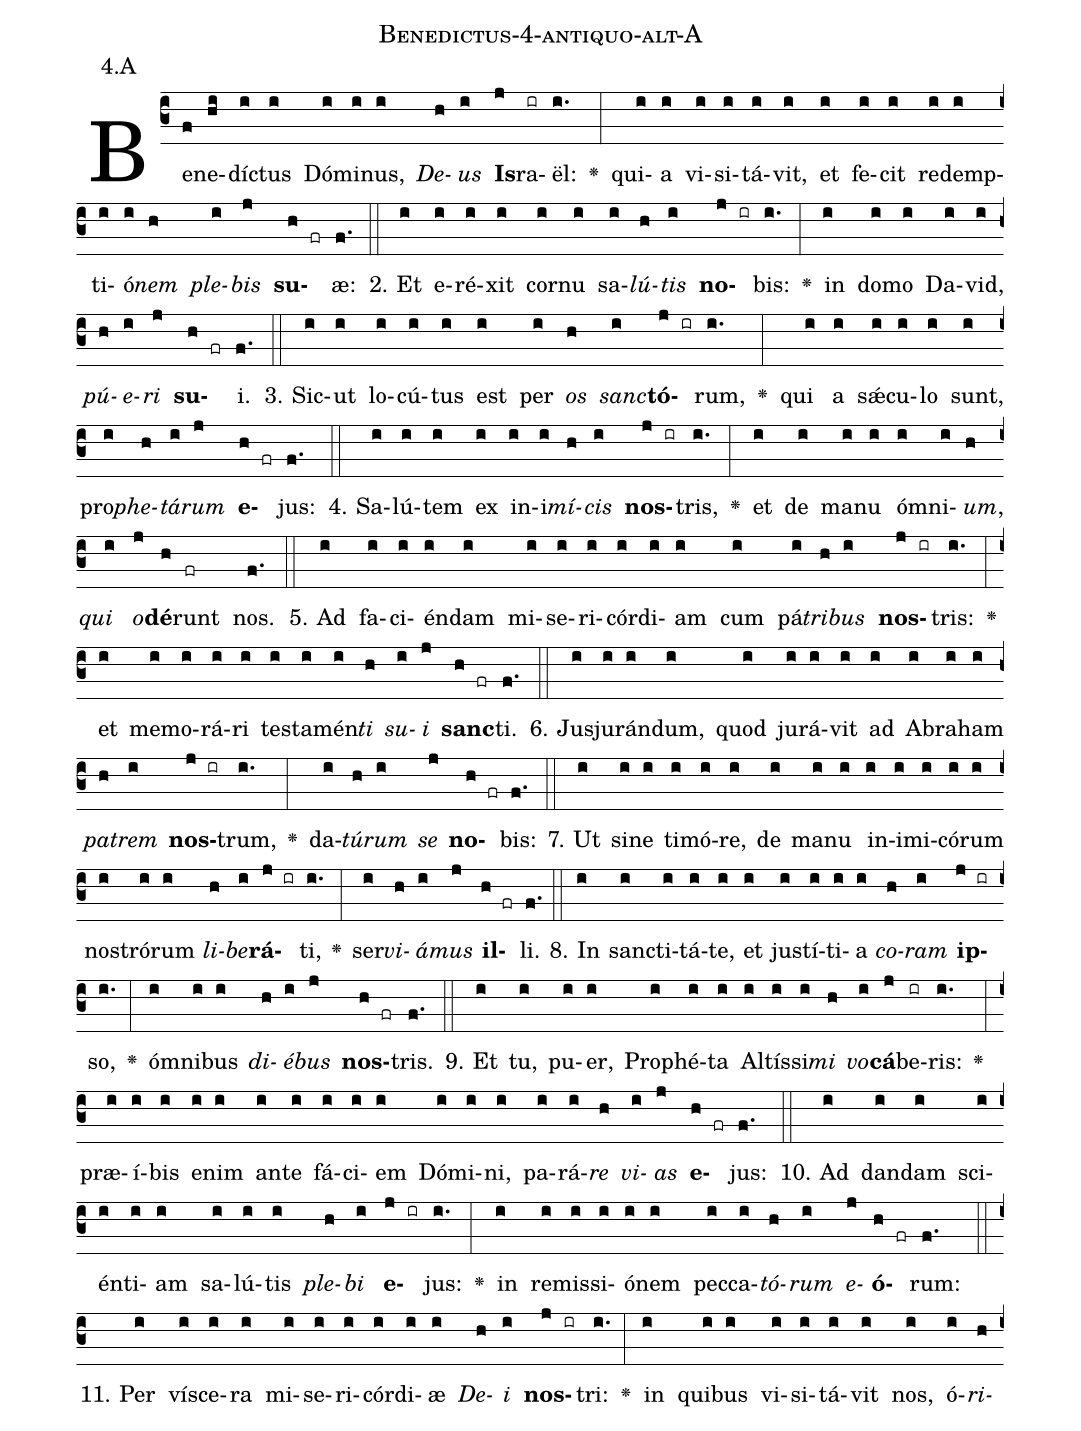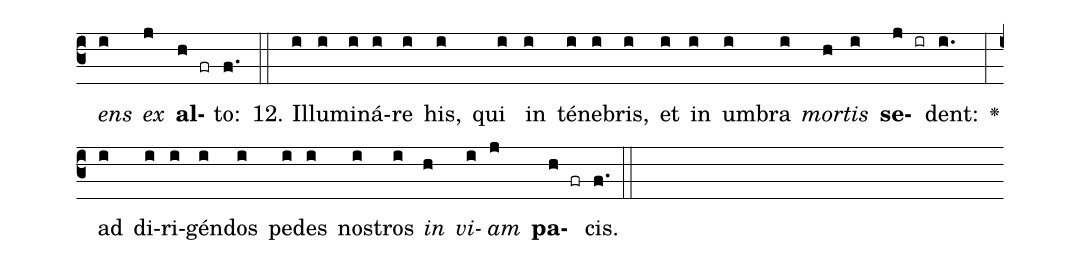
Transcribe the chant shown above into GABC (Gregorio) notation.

name: Benedictus-4-antiquo-alt-A;
annotation: 4.A;
%%
(c3)Be(f)ne(hi)díc(i)tus(i) Dó(i)mi(i)nus,(i) <i>De</i>(h)<i>us</i>(i) <b>Is</b>(j)ra(ir)ël:(i.) <v>\greheightstar</v>(:) qui(i)a(i) vi(i)si(i)tá(i)vit,(i) et(i) fe(i)cit(i) red(i)emp(i)ti(i)ó(i)<i>nem</i>(h) <i>ple</i>(i)<i>bis</i>(j) <b>su</b>(h fr)æ:(f.) (::)
2. Et(i) e(i)ré(i)xit(i) cor(i)nu(i) sa(i)<i>lú</i>(h)<i>tis</i>(i) <b>no</b>(j ir)bis:(i.) <v>\greheightstar</v>(:) in(i) do(i)mo(i) Da(i)vid,(i) <i>pú</i>(h)<i>e</i>(i)<i>ri</i>(j) <b>su</b>(h fr)i.(f.) (::)
3. Sic(i)ut(i) lo(i)cú(i)tus(i) est(i) per(i) <i>os</i>(h) <i>sanc</i>(i)<b>tó</b>(j ir)rum,(i.) <v>\greheightstar</v>(:) qui(i) a(i) sǽ(i)cu(i)lo(i) sunt,(i) pro(i)<i>phe</i>(h)<i>tá</i>(i)<i>rum</i>(j) <b>e</b>(h fr)jus:(f.) (::)
4. Sa(i)lú(i)tem(i) ex(i) in(i)i(i)<i>mí</i>(h)<i>cis</i>(i) <b>nos</b>(j ir)tris,(i.) <v>\greheightstar</v>(:) et(i) de(i) ma(i)nu(i) óm(i)ni(i)<i>um</i>,(h) <i>qui</i>(i) <i>o</i>(j)<b>dé</b>(h)runt(fr) nos.(f.) (::)
5. Ad(i) fa(i)ci(i)én(i)dam(i) mi(i)se(i)ri(i)cór(i)di(i)am(i) cum(i) pá(i)<i>tri</i>(h)<i>bus</i>(i) <b>nos</b>(j ir)tris:(i.) <v>\greheightstar</v>(:) et(i) me(i)mo(i)rá(i)ri(i) tes(i)ta(i)mén(i)<i>ti</i>(h) <i>su</i>(i)<i>i</i>(j) <b>sanc</b>(h fr)ti.(f.) (::)
6. Ju(i)sju(i)rán(i)dum,(i) quod(i) ju(i)rá(i)vit(i) ad(i) A(i)bra(i)ham(i) <i>pa</i>(h)<i>trem</i>(i) <b>nos</b>(j ir)trum,(i.) <v>\greheightstar</v>(:) da(i)<i>tú</i>(h)<i>rum</i>(i) <i>se</i>(j) <b>no</b>(h fr)bis:(f.) (::)
7. Ut(i) si(i)ne(i) ti(i)mó(i)re,(i) de(i) ma(i)nu(i) in(i)i(i)mi(i)có(i)rum(i) nos(i)tró(i)rum(i) <i>li</i>(h)<i>be</i>(i)<b>rá</b>(j ir)ti,(i.) <v>\greheightstar</v>(:) ser(i)<i>vi</i>(h)<i>á</i>(i)<i>mus</i>(j) <b>il</b>(h fr)li.(f.) (::)
8. In(i) sanc(i)ti(i)tá(i)te,(i) et(i) jus(i)tí(i)ti(i)a(i) <i>co</i>(h)<i>ram</i>(i) <b>ip</b>(j ir)so,(i.) <v>\greheightstar</v>(:) óm(i)ni(i)bus(i) <i>di</i>(h)<i>é</i>(i)<i>bus</i>(j) <b>nos</b>(h fr)tris.(f.) (::)
9. Et(i) tu,(i) pu(i)er,(i) Pro(i)phé(i)ta(i) Al(i)tís(i)si(i)<i>mi</i>(h) <i>vo</i>(i)<b>cá</b>(j)be(ir)ris:(i.) <v>\greheightstar</v>(:) præ(i)í(i)bis(i) e(i)nim(i) an(i)te(i) fá(i)ci(i)em(i) Dó(i)mi(i)ni,(i) pa(i)rá(i)<i>re</i>(h) <i>vi</i>(i)<i>as</i>(j) <b>e</b>(h fr)jus:(f.) (::)
10. Ad(i) dan(i)dam(i) sci(i)én(i)ti(i)am(i) sa(i)lú(i)tis(i) <i>ple</i>(h)<i>bi</i>(i) <b>e</b>(j ir)jus:(i.) <v>\greheightstar</v>(:) in(i) re(i)mis(i)si(i)ó(i)nem(i) pec(i)ca(i)<i>tó</i>(h)<i>rum</i>(i) <i>e</i>(j)<b>ó</b>(h fr)rum:(f.) (::)
11. Per(i) ví(i)sce(i)ra(i) mi(i)se(i)ri(i)cór(i)di(i)æ(i) <i>De</i>(h)<i>i</i>(i) <b>nos</b>(j ir)tri:(i.) <v>\greheightstar</v>(:) in(i) qui(i)bus(i) vi(i)si(i)tá(i)vit(i) nos,(i) ó(i)<i>ri</i>(h)<i>ens</i>(i) <i>ex</i>(j) <b>al</b>(h fr)to:(f.) (::)
12. Il(i)lu(i)mi(i)ná(i)re(i) his,(i) qui(i) in(i) té(i)ne(i)bris,(i) et(i) in(i) um(i)bra(i) <i>mor</i>(h)<i>tis</i>(i) <b>se</b>(j ir)dent:(i.) <v>\greheightstar</v>(:) ad(i) di(i)ri(i)gén(i)dos(i) pe(i)des(i) nos(i)tros(i) <i>in</i>(h) <i>vi</i>(i)<i>am</i>(j) <b>pa</b>(h fr)cis.(f.) (::)
